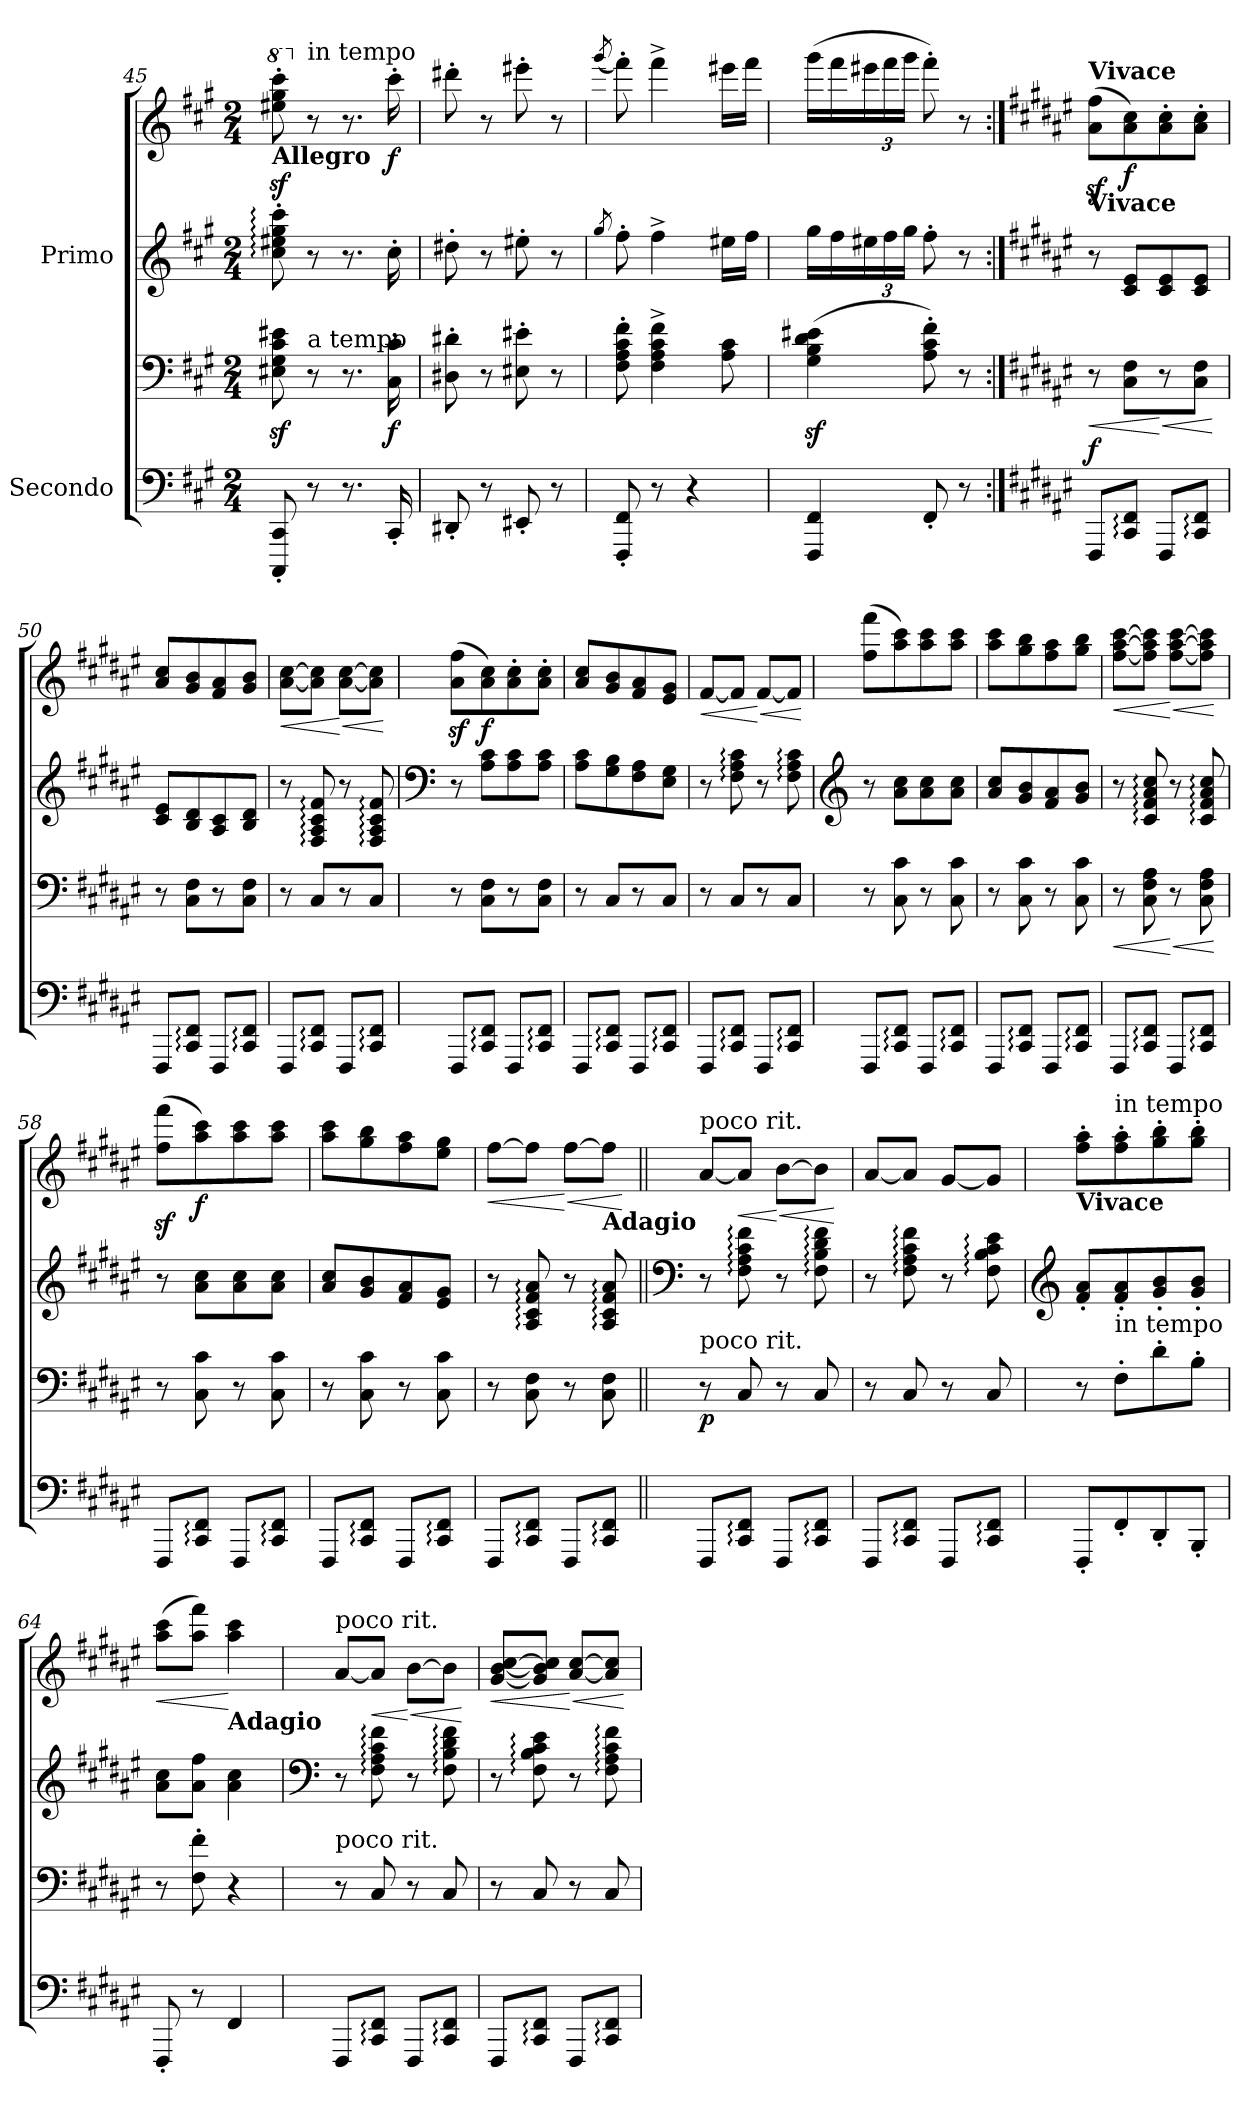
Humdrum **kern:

**kern	**kern	**dynam	**kern	**kern	**dynam
*part2	*part2	*part2	*part1	*part1	*part1
*staff4	*staff3	*staff3/4	*staff2	*staff1	*staff1/2
*I"Secondo	*	*	*I"Primo	*	*
*clefF4	*clefF4	*	*clefG2	*clefG2	*
*k[f#c#g#]	*k[f#c#g#]	*	*k[f#c#g#]	*k[f#c#g#]	*
*M2/4	*M2/4	*	*M2/4	*M2/4	*
*	*	*	*	*8va	*
=45	=45	=45	=45	=45	=45
!	!	!	!	!LO:TX:b:B:t=Allegro	!
8CCC#/' 8CC#/'	8E#X\z< 8G#\z< 8c#\z< 8e#X\z<	.	8cc#\:' 8ee#X\:' 8gg#\:' 8ccc#\:'	8eee#X\z<' 8ggg#\z<' 8cccc#\z<'	.
*	*	*	*	*X8va	*
!	!	!	!	!LO:TX:a:t=in tempo	!
!	!LO:TX:a:t=a tempo	!	!	!	!
8r	8r	.	8r	8r	.
8.r	8.r	.	8.r	8.r	.
!	!	!LO:DY:b	!	!	!LO:DY:b
16CC#'/	16C#\' 16c#\'	f	16cc#'\	16ccc#'\	f
=46	=46	=46	=46	=46	=46
8DD#X'/	8D#X\' 8d#X\'	.	8dd#X'\	8ddd#X'\	.
8r	8r	.	8r	8r	.
8EE#X'/	8E#X\' 8e#X\'	.	8ee#X'\	8eee#X'\	.
8r	8r	.	8r	8r	.
=47	=47	=47	=47	=47	=47
.	.	.	8qgg#/	(<8qggg#/	.
8FFF#/' 8FF#/'	8F#\' 8A\' 8c#\' 8f#\'	.	8ff#'\	8fff#'\)	.
8r	4F#\^ 4A\^ 4c#\^ 4f#\^	.	4ff#^\	4fff#^\	.
4r	.	.	.	.	.
.	8A\ 8c#\	.	16ee#X\LL	16eee#X\LL	.
.	.	.	16ff#\JJ	16fff#\JJ	.
=48	=48	=48	=48	=48	=48
4FFF#/ 4FF#/	(>4G#\z< 4B\z< 4d\z< 4e#X\z<	.	16gg#\LL	(>16ggg#\LL	.
.	.	.	16ff#\	16fff#\	.
*	*	*	*Xbrackettup	*Xbrackettup	*
.	.	.	24ee#X\	24eee#X\	.
.	.	.	24ff#\	24fff#\	.
.	.	.	24gg#\JJ	24ggg#\JJ	.
8FF#'/	8A\' 8c#\' 8f#\')	.	8ff#'\	8fff#'\)	.
8r	8r	.	8r	8r	.
!!LO:LB:g=z
=49:|!	=49:|!	=49:|!	=49:|!	=49:|!	=49:|!
*k[f#c#g#d#a#e#]	*k[f#c#g#d#a#e#]	*	*k[f#c#g#d#a#e#]	*k[f#c#g#d#a#e#]	*
!	!	!	!	!LO:TX:a:B:t=Vivace	!
!	!	!	!	!LO:TX:b:B:t=Vivace	!
!	!	!LO:HP:b	!	!	!
!	!	!LO:DY:n=1:a=2	!	!	!
8FFF#/L	8r	< f	8r	(>8a#\z< 8ff#\z<L	.
!	!	!	!	!	!LO:DY:b
8CC#/: 8FF#/:J	8C#\ 8F#\L	.	8c#/ 8e#/L	8a#\ 8cc#\)	f
!	!	!LO:HP:n=1:b	!	!	!
8FFF#/L	8r	[ <	8c#/ 8e#/	8a#\' 8cc#\'	.
8CC#/: 8FF#/:J	8C#\ 8F#\J	.	8c#/ 8e#/J	8a#\' 8cc#\'J	.
.	.	[	.	.	.
=50	=50	=50	=50	=50	=50
8FFF#/L	8r	.	8c#/ 8e#/L	8a#/ 8cc#/L	.
8CC#/: 8FF#/:J	8C#\ 8F#\L	.	8B/ 8d#/	8g#/ 8b/	.
8FFF#/L	8r	.	8A#/ 8c#/	8f#/ 8a#/	.
8CC#/: 8FF#/:J	8C#\ 8F#\J	.	8B/ 8d#/J	8g#/ 8b/J	.
=51	=51	=51	=51	=51	=51
!	!	!	!	!	!LO:HP:b
8FFF#/L	8r	.	8r	[8a#\ [8cc#\L	<
8CC#/: 8FF#/:J	8C#/L	.	8F#/: 8A#/: 8c#/: 8f#/:	8a#\] 8cc#\]J	.
!	!	!	!	!	!LO:HP:n=1:b
8FFF#/L	8r	.	8r	[8a#\ [8cc#\L	[ <
8CC#/: 8FF#/:J	8C#/J	.	8F#/: 8A#/: 8c#/: 8f#/:	8a#\] 8cc#\]J	.
.	.	.	.	.	[
=52	=52	=52	=52	=52	=52
*	*	*	*clefF4	*	*
8FFF#/L	8r	.	8r	(>8a#\z< 8ff#\z<L	.
!	!	!	!	!	!LO:DY:b
8CC#/: 8FF#/:J	8C#\ 8F#\L	.	8A#\ 8c#\L	8a#\ 8cc#\)	f
8FFF#/L	8r	.	8A#\ 8c#\	8a#\' 8cc#\'	.
8CC#/: 8FF#/:J	8C#\ 8F#\J	.	8A#\ 8c#\J	8a#\' 8cc#\'J	.
=53	=53	=53	=53	=53	=53
8FFF#/L	8r	.	8A#\ 8c#\L	8a#/ 8cc#/L	.
8CC#/: 8FF#/:J	8C#/L	.	8G#\ 8B\	8g#/ 8b/	.
8FFF#/L	8r	.	8F#\ 8A#\	8f#/ 8a#/	.
8CC#/: 8FF#/:J	8C#/J	.	8E#\ 8G#\J	8e#/ 8g#/J	.
=54	=54	=54	=54	=54	=54
!	!	!	!	!	!LO:HP:b
8FFF#/L	8r	.	8r	[8f#/L	<
8CC#/: 8FF#/:J	8C#/L	.	8F#\: 8A#\: 8c#\:	8f#/J]	.
!	!	!	!	!	!LO:HP:n=1:b
8FFF#/L	8r	.	8r	[8f#/L	[ <
8CC#/: 8FF#/:J	8C#/J	.	8F#\: 8A#\: 8c#\:	8f#/J]	.
.	.	.	.	.	[
=55	=55	=55	=55	=55	=55
*	*	*	*clefG2	*	*
8FFF#/L	8r	.	8r	(>8ff#\ 8fff#\L	.
8CC#/: 8FF#/:J	8C#\ 8c#\	.	8a#\ 8cc#\L	8aa#\ 8ccc#\)	.
8FFF#/L	8r	.	8a#\ 8cc#\	8aa#\ 8ccc#\	.
8CC#/: 8FF#/:J	8C#\ 8c#\	.	8a#\ 8cc#\J	8aa#\ 8ccc#\J	.
=56	=56	=56	=56	=56	=56
8FFF#/L	8r	.	8a#/ 8cc#/L	8aa#\ 8ccc#\L	.
8CC#/: 8FF#/:J	8C#\ 8c#\	.	8g#/ 8b/	8gg#\ 8bb\	.
8FFF#/L	8r	.	8f#/ 8a#/	8ff#\ 8aa#\	.
8CC#/: 8FF#/:J	8C#\ 8c#\	.	8g#/ 8b/J	8gg#\ 8bb\J	.
!!LO:LB:g=z
=57	=57	=57	=57	=57	=57
!	!	!LO:HP:b	!	!	!LO:HP:b
8FFF#/L	8r	<	8r	[8ff#\ [8aa#\ [8ccc#\L	<
8CC#/: 8FF#/:J	8C#\ 8F#\ 8A#\	.	8c#/: 8f#/: 8a#/: 8cc#/:	8ff#\] 8aa#\] 8ccc#\]J	.
!	!	!LO:HP:n=1:b	!	!	!LO:HP:n=1:b
8FFF#/L	8r	[ <	8r	[8ff#\ [8aa#\ [8ccc#\L	[ <
8CC#/: 8FF#/:J	8C#\ 8F#\ 8A#\	.	8c#/: 8f#/: 8a#/: 8cc#/:	8ff#\] 8aa#\] 8ccc#\]J	.
.	.	[	.	.	[
!!LO:PB:g=z
=58	=58	=58	=58	=58	=58
8FFF#/L	8r	.	8r	(>8ff#\z< 8fff#\z<L	.
!	!	!	!	!	!LO:DY:b
8CC#/: 8FF#/:J	8C#\ 8c#\	.	8a#\ 8cc#\L	8aa#\ 8ccc#\)	f
8FFF#/L	8r	.	8a#\ 8cc#\	8aa#\ 8ccc#\	.
8CC#/: 8FF#/:J	8C#\ 8c#\	.	8a#\ 8cc#\J	8aa#\ 8ccc#\J	.
=59	=59	=59	=59	=59	=59
8FFF#/L	8r	.	8a#/ 8cc#/L	8aa#\ 8ccc#\L	.
8CC#/: 8FF#/:J	8C#\ 8c#\	.	8g#/ 8b/	8gg#\ 8bb\	.
8FFF#/L	8r	.	8f#/ 8a#/	8ff#\ 8aa#\	.
8CC#/: 8FF#/:J	8C#\ 8c#\	.	8e#/ 8g#/J	8ee#\ 8gg#\J	.
=60	=60	=60	=60	=60	=60
!	!	!	!	!	!LO:HP:b
8FFF#/L	8r	.	8r	[8ff#\L	<
8CC#/: 8FF#/:J	8C#\ 8F#\	.	8A#/: 8c#/: 8f#/: 8a#/:	8ff#\J]	.
!	!	!	!	!	!LO:HP:n=1:b
8FFF#/L	8r	.	8r	[8ff#\L	[ <
!	!	!	!	!LO:TX:b:B:t=Adagio	!
8CC#/: 8FF#/:J	8C#\ 8F#\	.	8A#/: 8c#/: 8f#/: 8a#/:	8ff#\J]	.
.	.	.	.	.	[
=61||	=61||	=61||	=61||	=61||	=61||
*	*	*	*clefF4	*	*
!	!	!	!	!LO:TX:a:t=poco rit.	!
!	!LO:TX:a:t=poco rit.	!	!	!	!
!	!	!LO:DY:b	!	!	!
8FFF#/L	8r	p	8r	[8a#/L	.
!	!	!	!	!	!LO:HP:b
8CC#/: 8FF#/:J	8C#/	.	8F#\: 8A#\: 8c#\: 8f#\:	8a#/J]	<
!	!	!	!	!	!LO:HP:n=1:b
8FFF#/L	8r	.	8r	[8b\L	[ <
8CC#/: 8FF#/:J	8C#/	.	8F#\: 8B\: 8d#\: 8f#\:	8b\J]	.
.	.	.	.	.	[
=62	=62	=62	=62	=62	=62
8FFF#/L	8r	.	8r	[8a#/L	.
8CC#/: 8FF#/:J	8C#/	.	8F#\: 8A#\: 8c#\: 8f#\:	8a#/J]	.
8FFF#/L	8r	.	8r	[8g#/L	.
8CC#/: 8FF#/:J	8C#/	.	8F#\: 8B\: 8c#\: 8e#\:	8g#/J]	.
=63	=63	=63	=63	=63	=63
*	*	*	*clefG2	*	*
!	!	!	!	!LO:TX:b:B:t=Vivace	!
8FFF#'/L	8r	.	8f#/' 8a#/'L	8ff#\' 8aa#\'L	.
!	!	!	!	!LO:TX:a:t=in tempo	!
!	!LO:TX:a:t=in tempo	!	!	!	!
8FF#'/	8F#'\L	.	8f#/' 8a#/'	8ff#\' 8aa#\'	.
8DD#'/	8d#'\	.	8g#/' 8b/'	8gg#\' 8bb\'	.
8BBB'/J	8B'\J	.	8g#/' 8b/'J	8gg#\' 8bb\'J	.
=64	=64	=64	=64	=64	=64
!	!	!	!	!	!LO:HP:b
8FFF#'/	8r	.	8a#\ 8cc#\L	(>8aa#\ 8ccc#\L	<
8r	8F#\' 8f#\'	.	8a#\ 8ff#\J	8aa#\ 8fff#\J)	.
!	!	!	!	!LO:TX:b:B:t=Adagio	!
4FF#/	4r	.	4a#\ 4cc#\	4aa#\ 4ccc#\	[
=65	=65	=65	=65	=65	=65
*	*	*	*clefF4	*	*
!	!	!	!	!LO:TX:a:t=poco rit.	!
!	!LO:TX:a:t=poco rit.	!	!	!	!
8FFF#/L	8r	.	8r	[8a#/L	.
!	!	!	!	!	!LO:HP:b
8CC#/: 8FF#/:J	8C#/	.	8F#\: 8A#\: 8c#\: 8f#\:	8a#/J]	<
!	!	!	!	!	!LO:HP:n=1:b
8FFF#/L	8r	.	8r	[8b\L	[ <
8CC#/: 8FF#/:J	8C#/	.	8F#\: 8B\: 8d#\: 8f#\:	8b\J]	.
.	.	.	.	.	[
=66	=66	=66	=66	=66	=66
!	!	!	!	!	!LO:HP:b
8FFF#/L	8r	.	8r	[8g#/ [8b/ [8cc#/L	<
8CC#/: 8FF#/:J	8C#/	.	8F#\: 8B\: 8c#\: 8e#\:	8g#/] 8b/] 8cc#/]J	.
!	!	!	!	!	!LO:HP:n=1:b
8FFF#/L	8r	.	8r	[8a#/ [8cc#/L	[ <
8CC#/: 8FF#/:J	8C#/	.	8F#\: 8A#\: 8c#\: 8f#\:	8a#/] 8cc#/]J	.
.	.	.	.	.	[
=	=	=	=	=	=
*-	*-	*-	*-	*-	*-
